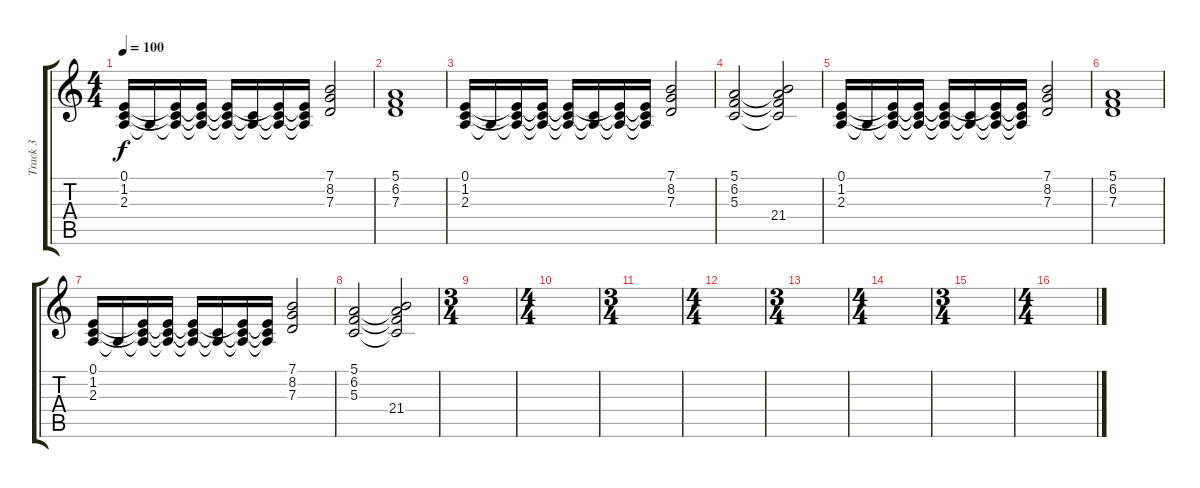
\track ("Track 3" "Track 3") {instrument stringensemble2}
\staff {score tabs}
\tuning (E4 B3 G3 D3 A2 E2) {hide}
\ts (4 4)
\tempo 100
\clef g2
\ks c
(0.1 1.2 2.3).16{dy f instrument stringensemble1} 2.3{t}.16 (0.1{t} 1.2{t} 2.3{t}).16 (0.1{t} 1.2{t} 2.3{t}).16 (0.1{t} 1.2{t} 2.3{t}).16 (1.2{t} 2.3{t}).16 (0.1{t} 1.2{t} 2.3{t}).16 (0.1{t} 1.2{t} 2.3{t}).16 (7.1 8.2 7.3).2 |
(5.1 6.2 7.3).1 |
(0.1 1.2 2.3).16{instrument stringensemble1} 2.3{t}.16 (0.1{t} 1.2{t} 2.3{t}).16 (0.1{t} 1.2{t} 2.3{t}).16 (0.1{t} 1.2{t} 2.3{t}).16 (1.2{t} 2.3{t}).16 (0.1{t} 1.2{t} 2.3{t}).16 (0.1{t} 1.2{t} 2.3{t}).16 (7.1 8.2 7.3).2 |
(5.1 6.2 5.3).2 (5.1{t} 6.2{t} 5.3{t} 21.4).2 |
(0.1 1.2 2.3).16 2.3{t}.16 (0.1{t} 1.2{t} 2.3{t}).16 (0.1{t} 1.2{t} 2.3{t}).16 (0.1{t} 1.2{t} 2.3{t}).16 (1.2{t} 2.3{t}).16 (0.1{t} 1.2{t} 2.3{t}).16 (0.1{t} 1.2{t} 2.3{t}).16 (7.1 8.2 7.3).2 |
(5.1 6.2 7.3).1 |
(0.1 1.2 2.3).16{instrument stringensemble1} 2.3{t}.16 (0.1{t} 1.2{t} 2.3{t}).16 (0.1{t} 1.2{t} 2.3{t}).16 (0.1{t} 1.2{t} 2.3{t}).16 (1.2{t} 2.3{t}).16 (0.1{t} 1.2{t} 2.3{t}).16 (0.1{t} 1.2{t} 2.3{t}).16 (7.1 8.2 7.3).2 |
(5.1 6.2 5.3).2 (5.1{t} 6.2{t} 5.3{t} 21.4).2 |
\ts (3 4)
|
\ts (4 4)
|
\ts (3 4)
|
\ts (4 4)
|
\ts (3 4)
|
\ts (4 4)
|
\ts (3 4)
|
\ts (4 4)
